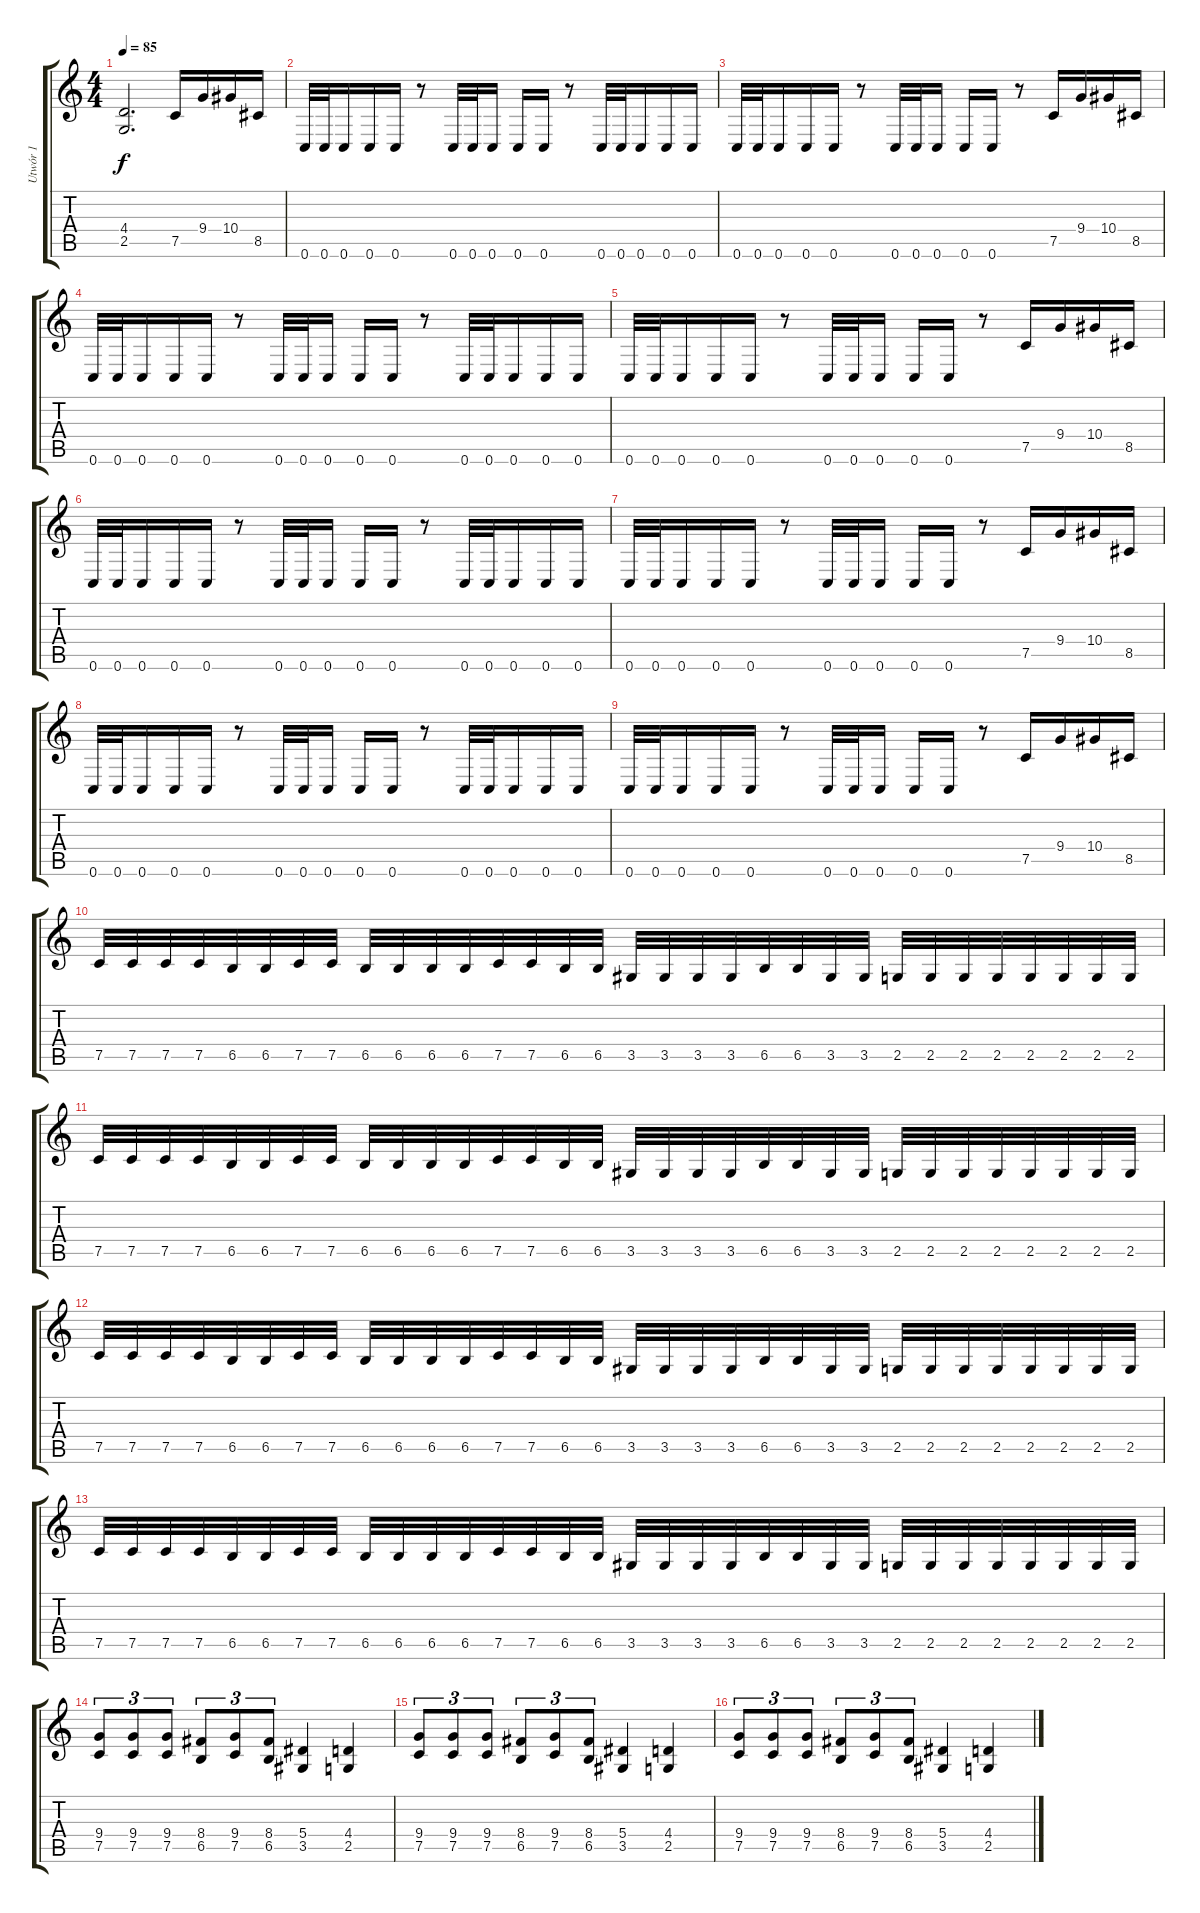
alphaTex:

\track ("Utwór 1" "Utwór 1") {instrument distortionguitar}
\staff {score tabs}
\tuning (C4 G3 Eb3 Bb2 F2 C2) {hide}
\ts (4 4)
\tempo 85
\clef g2
\ks c
(4.4 2.5).2{d dy f} 7.5.16 9.4.16 10.4.16 8.5.16 |
0.6.32 0.6.32 0.6.16 0.6.16 0.6.16 r.8 0.6.32 0.6.32 0.6.16 0.6.16 0.6.16 r.8 0.6.32 0.6.32 0.6.16 0.6.16 0.6.16 |
0.6.32 0.6.32 0.6.16 0.6.16 0.6.16 r.8 0.6.32 0.6.32 0.6.16 0.6.16 0.6.16 r.8 7.5.16 9.4.16 10.4.16 8.5.16 |
0.6.32 0.6.32 0.6.16 0.6.16 0.6.16 r.8 0.6.32 0.6.32 0.6.16 0.6.16 0.6.16 r.8 0.6.32 0.6.32 0.6.16 0.6.16 0.6.16 |
0.6.32 0.6.32 0.6.16 0.6.16 0.6.16 r.8 0.6.32 0.6.32 0.6.16 0.6.16 0.6.16 r.8 7.5.16 9.4.16 10.4.16 8.5.16 |
0.6.32 0.6.32 0.6.16 0.6.16 0.6.16 r.8 0.6.32 0.6.32 0.6.16 0.6.16 0.6.16 r.8 0.6.32 0.6.32 0.6.16 0.6.16 0.6.16 |
0.6.32 0.6.32 0.6.16 0.6.16 0.6.16 r.8 0.6.32 0.6.32 0.6.16 0.6.16 0.6.16 r.8 7.5.16 9.4.16 10.4.16 8.5.16 |
0.6.32 0.6.32 0.6.16 0.6.16 0.6.16 r.8 0.6.32 0.6.32 0.6.16 0.6.16 0.6.16 r.8 0.6.32 0.6.32 0.6.16 0.6.16 0.6.16 |
0.6.32 0.6.32 0.6.16 0.6.16 0.6.16 r.8 0.6.32 0.6.32 0.6.16 0.6.16 0.6.16 r.8 7.5.16 9.4.16 10.4.16 8.5.16 |
7.5.32 7.5.32 7.5.32 7.5.32 6.5.32 6.5.32 7.5.32 7.5.32 6.5.32 6.5.32 6.5.32 6.5.32 7.5.32 7.5.32 6.5.32 6.5.32 3.5.32 3.5.32 3.5.32 3.5.32 6.5.32 6.5.32 3.5.32 3.5.32 2.5.32 2.5.32 2.5.32 2.5.32 2.5.32 2.5.32 2.5.32 2.5.32 |
7.5.32 7.5.32 7.5.32 7.5.32 6.5.32 6.5.32 7.5.32 7.5.32 6.5.32 6.5.32 6.5.32 6.5.32 7.5.32 7.5.32 6.5.32 6.5.32 3.5.32 3.5.32 3.5.32 3.5.32 6.5.32 6.5.32 3.5.32 3.5.32 2.5.32 2.5.32 2.5.32 2.5.32 2.5.32 2.5.32 2.5.32 2.5.32 |
7.5.32 7.5.32 7.5.32 7.5.32 6.5.32 6.5.32 7.5.32 7.5.32 6.5.32 6.5.32 6.5.32 6.5.32 7.5.32 7.5.32 6.5.32 6.5.32 3.5.32 3.5.32 3.5.32 3.5.32 6.5.32 6.5.32 3.5.32 3.5.32 2.5.32 2.5.32 2.5.32 2.5.32 2.5.32 2.5.32 2.5.32 2.5.32 |
7.5.32 7.5.32 7.5.32 7.5.32 6.5.32 6.5.32 7.5.32 7.5.32 6.5.32 6.5.32 6.5.32 6.5.32 7.5.32 7.5.32 6.5.32 6.5.32 3.5.32 3.5.32 3.5.32 3.5.32 6.5.32 6.5.32 3.5.32 3.5.32 2.5.32 2.5.32 2.5.32 2.5.32 2.5.32 2.5.32 2.5.32 2.5.32 |
(9.4 7.5).8{tu (3 2)} (9.4 7.5).8{tu (3 2)} (9.4 7.5).8{tu (3 2)} (8.4 6.5).8{tu (3 2)} (9.4 7.5).8{tu (3 2)} (8.4 6.5).8{tu (3 2)} (5.4 3.5).4 (4.4 2.5).4 |
(9.4 7.5).8{tu (3 2)} (9.4 7.5).8{tu (3 2)} (9.4 7.5).8{tu (3 2)} (8.4 6.5).8{tu (3 2)} (9.4 7.5).8{tu (3 2)} (8.4 6.5).8{tu (3 2)} (5.4 3.5).4 (4.4 2.5).4 |
(9.4 7.5).8{tu (3 2)} (9.4 7.5).8{tu (3 2)} (9.4 7.5).8{tu (3 2)} (8.4 6.5).8{tu (3 2)} (9.4 7.5).8{tu (3 2)} (8.4 6.5).8{tu (3 2)} (5.4 3.5).4 (4.4 2.5).4
